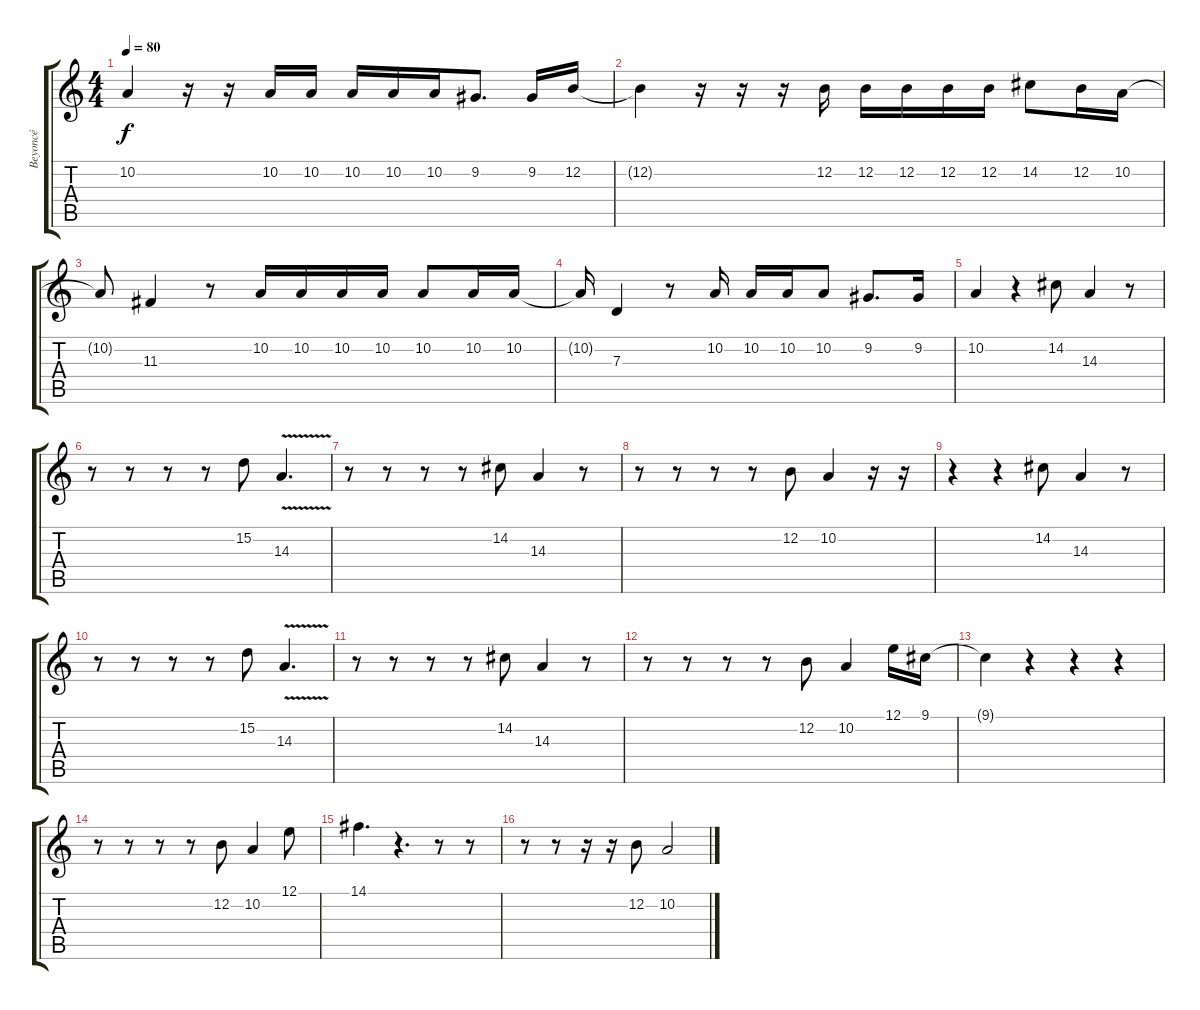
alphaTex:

\track ("Beyoncé" "Beyoncé") {instrument clarinet}
\staff {score tabs}
\tuning (E4 B3 G3 D3 A2 E2) {hide}
\ts (4 4)
\tempo 80
\clef g2
\ks c
10.2.4{dy f} r.16 r.16 10.2.16 10.2.16 10.2.16 10.2.16 10.2.16 9.2.8{d} 9.2.16 12.2.16 |
12.2{t}.4 r.16 r.16 r.16 12.2.16 12.2.16 12.2.16 12.2.16 12.2.16 14.2.8 12.2.16 10.2.16 |
10.2{t}.8 11.3.4 r.8 10.2.16 10.2.16 10.2.16 10.2.16 10.2.8 10.2.16 10.2.16 |
10.2{t}.16 7.3.4 r.8 10.2.16 10.2.16 10.2.16 10.2.8 9.2.8{d} 9.2.16 |
10.2.4 r.4 14.2.8 14.3.4 r.8 |
r.8 r.8 r.8 r.8 15.2.8 14.3{v}.4{d} |
r.8 r.8 r.8 r.8 14.2.8 14.3.4 r.8 |
r.8 r.8 r.8 r.8 12.2.8 10.2.4 r.16 r.16 |
r.4 r.4 14.2.8 14.3.4 r.8 |
r.8 r.8 r.8 r.8 15.2.8 14.3{v}.4{d} |
r.8 r.8 r.8 r.8 14.2.8 14.3.4 r.8 |
r.8 r.8 r.8 r.8 12.2.8 10.2.4 12.1.16 9.1.16 |
9.1{t}.4 r.4 r.4 r.4 |
r.8 r.8 r.8 r.8 12.2.8 10.2.4 12.1.8 |
14.1.4{d} r.4{d} r.8 r.8 |
r.8 r.8 r.16 r.16 12.2.8 10.2.2
